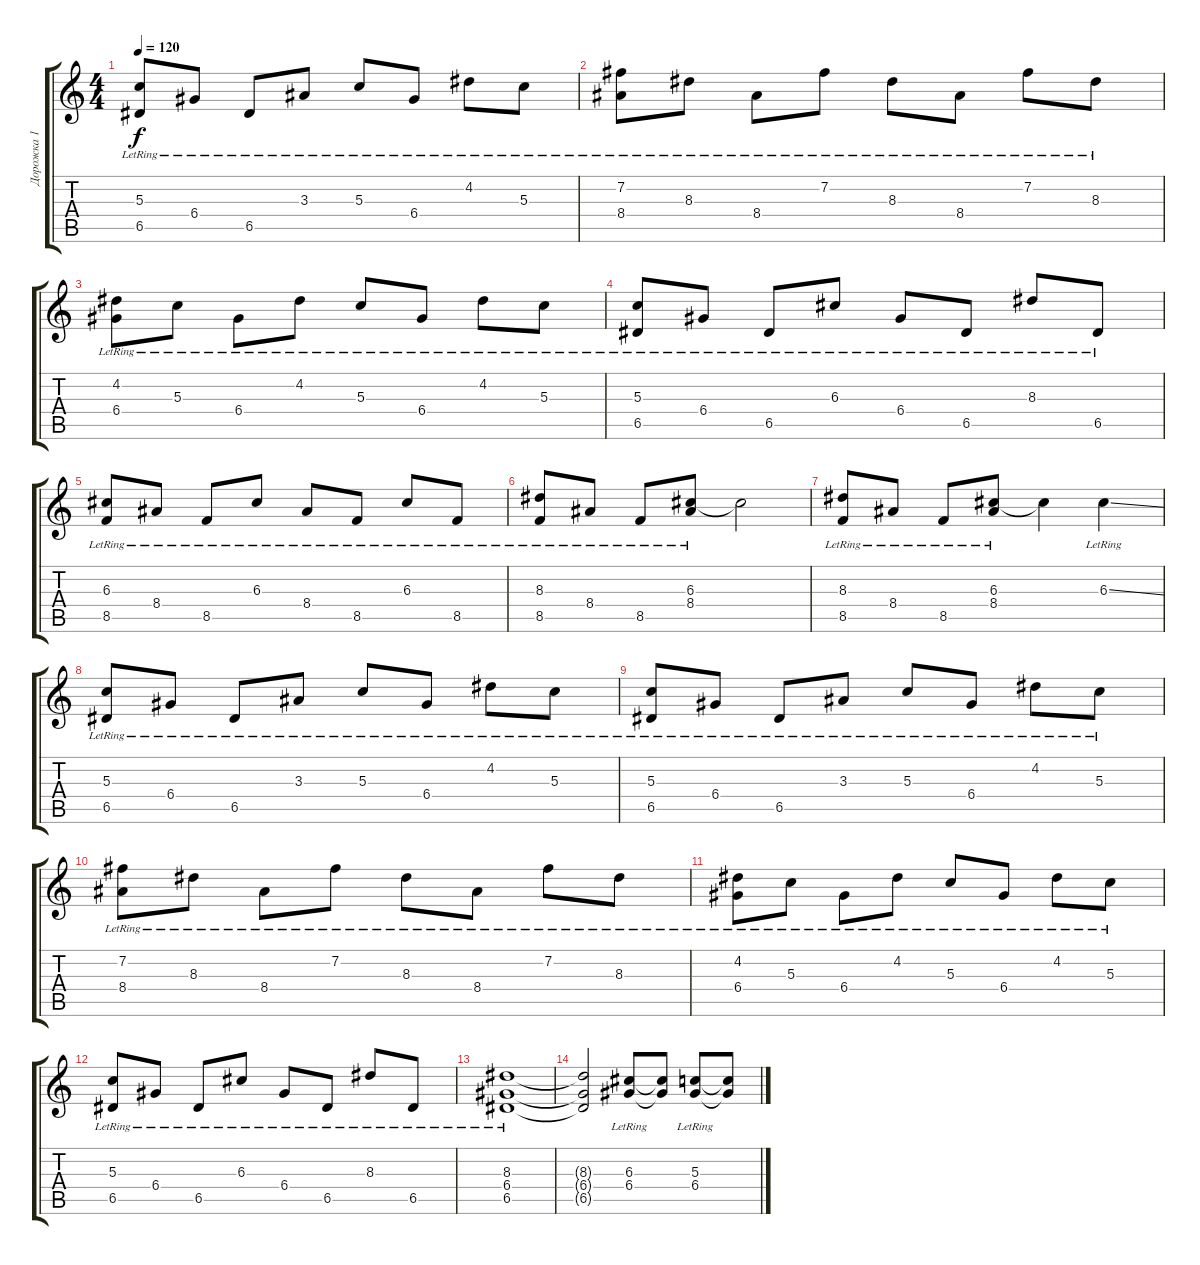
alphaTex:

\track ("Дорожка 1" "Дорожка 1") {instrument acousticguitarsteel}
\staff {score tabs}
\tuning (E4 B3 G3 D3 A2 E2) {hide}
\ts (4 4)
\tempo 120
\clef g2
\ks c
(5.3{lr} 6.5{lr}).8{dy f} 6.4{lr}.8 6.5{lr}.8 3.3{lr}.8 5.3{lr}.8 6.4{lr}.8 4.2{lr}.8 5.3{lr}.8 |
(7.2{lr} 8.4{lr}).8 8.3{lr}.8 8.4{lr}.8 7.2{lr}.8 8.3{lr}.8 8.4{lr}.8 7.2{lr}.8 8.3{lr}.8 |
(4.2{lr} 6.4{lr}).8 5.3{lr}.8 6.4{lr}.8 4.2{lr}.8 5.3{lr}.8 6.4{lr}.8 4.2{lr}.8 5.3{lr}.8 |
(5.3{lr} 6.5{lr}).8 6.4{lr}.8 6.5{lr}.8 6.3{lr}.8 6.4{lr}.8 6.5{lr}.8 8.3{lr}.8 6.5{lr}.8 |
(6.3{lr} 8.5{lr}).8 8.4{lr}.8 8.5{lr}.8 6.3{lr}.8 8.4{lr}.8 8.5{lr}.8 6.3{lr}.8 8.5{lr}.8 |
(8.3{lr} 8.5{lr}).8 8.4{lr}.8 8.5{lr}.8 (6.3{lr} 8.4{lr}).8 6.3{t}.2 |
(8.3{lr} 8.5{lr}).8 8.4{lr}.8 8.5{lr}.8 (6.3{lr} 8.4{lr}).8 6.3{t}.4 6.3{ss lr}.4 |
(5.3{lr} 6.5{lr}).8 6.4{lr}.8 6.5{lr}.8 3.3{lr}.8 5.3{lr}.8 6.4{lr}.8 4.2{lr}.8 5.3{lr}.8 |
(5.3{lr} 6.5{lr}).8 6.4{lr}.8 6.5{lr}.8 3.3{lr}.8 5.3{lr}.8 6.4{lr}.8 4.2{lr}.8 5.3{lr}.8 |
(7.2{lr} 8.4{lr}).8 8.3{lr}.8 8.4{lr}.8 7.2{lr}.8 8.3{lr}.8 8.4{lr}.8 7.2{lr}.8 8.3{lr}.8 |
(4.2{lr} 6.4{lr}).8 5.3{lr}.8 6.4{lr}.8 4.2{lr}.8 5.3{lr}.8 6.4{lr}.8 4.2{lr}.8 5.3{lr}.8 |
(5.3{lr} 6.5{lr}).8 6.4{lr}.8 6.5{lr}.8 6.3{lr}.8 6.4{lr}.8 6.5{lr}.8 8.3{lr}.8 6.5{lr}.8 |
(8.3{lr} 6.4{lr} 6.5{lr}).1 |
(8.3{t} 6.4{t} 6.5{t}).2 (6.3{lr} 6.4{lr}).8 (6.3{t} 6.4{t}).8 (5.3{lr} 6.4{lr}).8 (5.3{t} 6.4{t}).8
